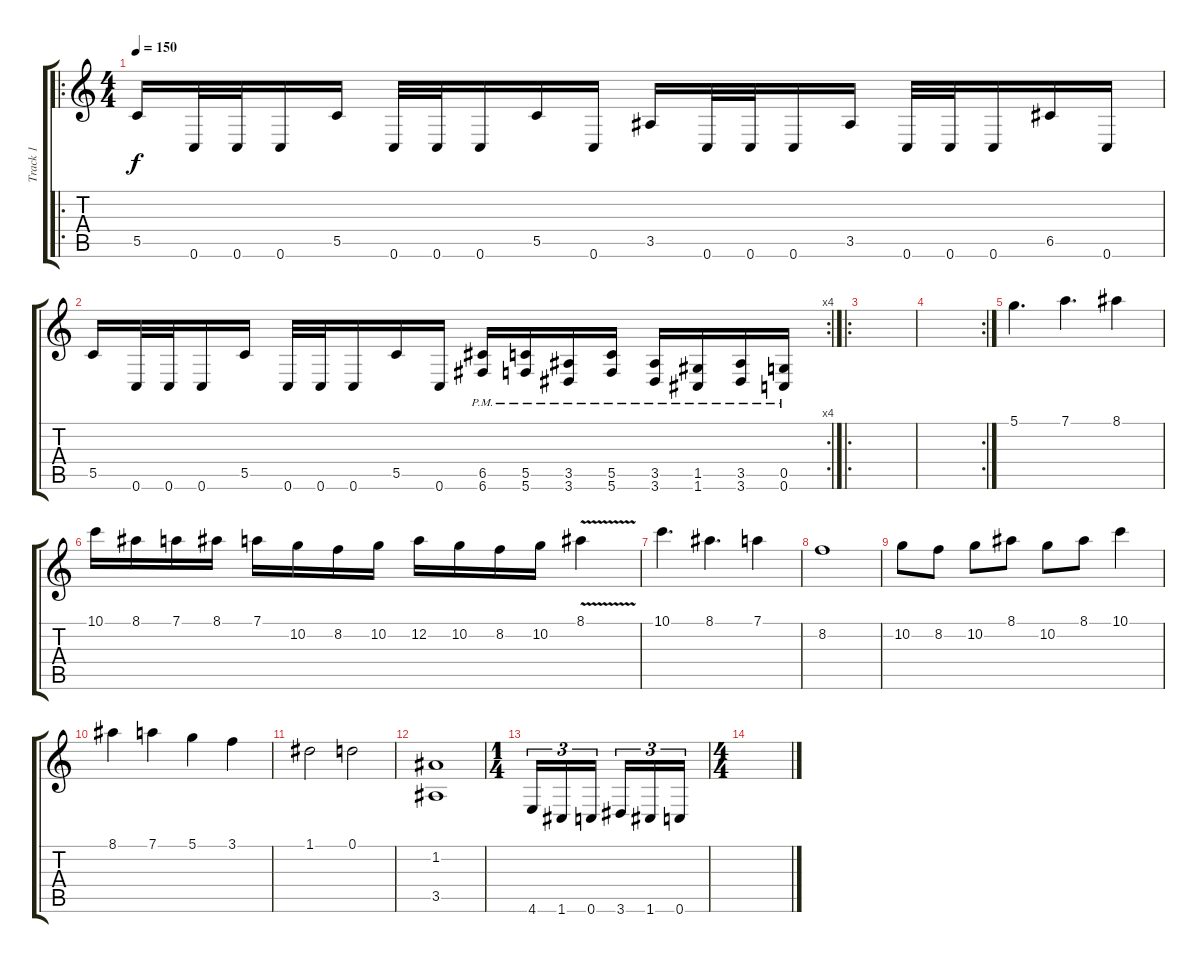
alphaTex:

\track ("Track 1" "Track 1") {instrument distortionguitar}
\staff {score tabs}
\tuning (D4 A3 F3 C3 G2 C2) {hide}
\ro
\ts (4 4)
\tempo 150
\clef g2
\ks c
5.5.16{dy f} 0.6.32 0.6.32 0.6.16 5.5.16 0.6.32 0.6.32 0.6.16 5.5.16 0.6.16 3.5.16 0.6.32 0.6.32 0.6.16 3.5.16 0.6.32 0.6.32 0.6.16 6.5.16 0.6.16 |
\rc 4
5.5.16 0.6.32 0.6.32 0.6.16 5.5.16 0.6.32 0.6.32 0.6.16 5.5.16 0.6.16 (6.5{pm} 6.6{pm}).16 (5.5{pm} 5.6{pm}).16 (3.5{pm} 3.6{pm}).16 (5.5{pm} 5.6{pm}).16 (3.5{pm} 3.6{pm}).16 (1.5{pm} 1.6{pm}).16 (3.5{pm} 3.6{pm}).16 (0.5{pm} 0.6{pm}).16 |
\ro
|
\rc 2
|
5.1.4{d volume 16 instrument acousticguitarsteel} 7.1.4{d} 8.1.4 |
10.1.16 8.1.16 7.1.16 8.1.16 7.1.16 10.2.16 8.2.16 10.2.16 12.2.16 10.2.16 8.2.16 10.2.16 8.1{v}.4 |
10.1.4{d} 8.1.4{d} 7.1.4 |
8.2.1 |
10.2.8 8.2.8 10.2.8 8.1.8 10.2.8 8.1.8 10.1.4 |
8.1.4 7.1.4 5.1.4 3.1.4 |
1.1.2 0.1.2 |
(1.2 3.5).1 |
\ts (1 4)
4.6.16{tu (3 2) instrument distortionguitar} 1.6.16{tu (3 2)} 0.6.16{tu (3 2) beam splitsecondary} 3.6.16{tu (3 2)} 1.6.16{tu (3 2)} 0.6.16{tu (3 2)} |
\ts (4 4)
